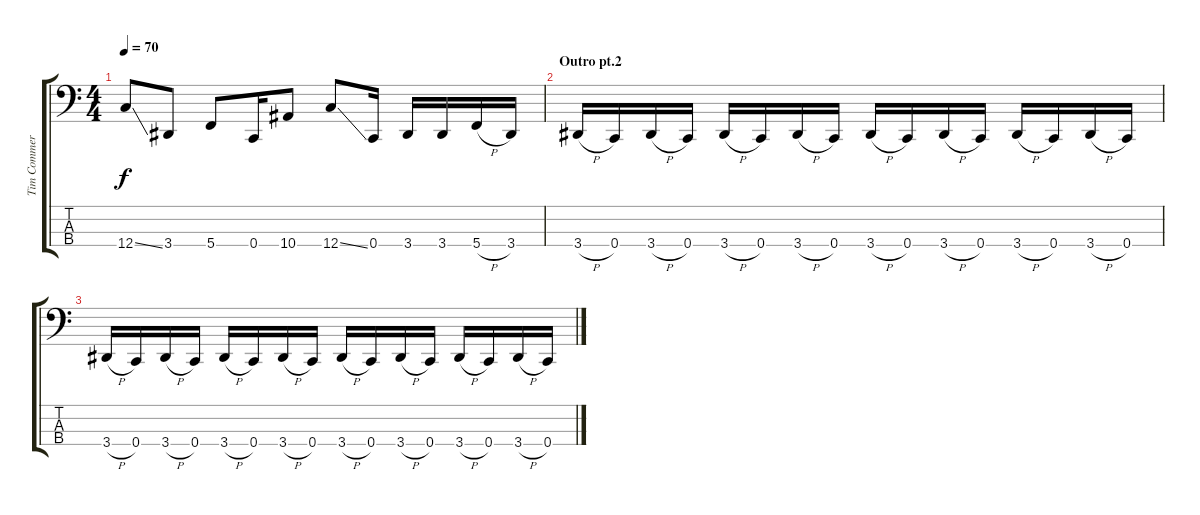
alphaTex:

\track ("Tim Commerford (bass)" "Tim Commer") {instrument electricbassfinger}
\staff {score tabs}
\tuning (F2 C2 G1 C1) {hide}
\ts (4 4)
\tempo 70
\clef f4
\ks c
12.4{ss}.8{dy f} 3.4.8 5.4.8 0.4.16 10.4.8 12.4{ss}.8 0.4.16 3.4.16 3.4.16 5.4{h}.16 3.4.16 |
\section ("" "Outro pt.2")
3.4{h}.16 0.4.16 3.4{h}.16 0.4.16 3.4{h}.16 0.4.16 3.4{h}.16 0.4.16 3.4{h}.16 0.4.16 3.4{h}.16 0.4.16 3.4{h}.16 0.4.16 3.4{h}.16 0.4.16 |
3.4{h}.16 0.4.16 3.4{h}.16 0.4.16 3.4{h}.16 0.4.16 3.4{h}.16 0.4.16 3.4{h}.16 0.4.16 3.4{h}.16 0.4.16 3.4{h}.16 0.4.16 3.4{h}.16 0.4.16
